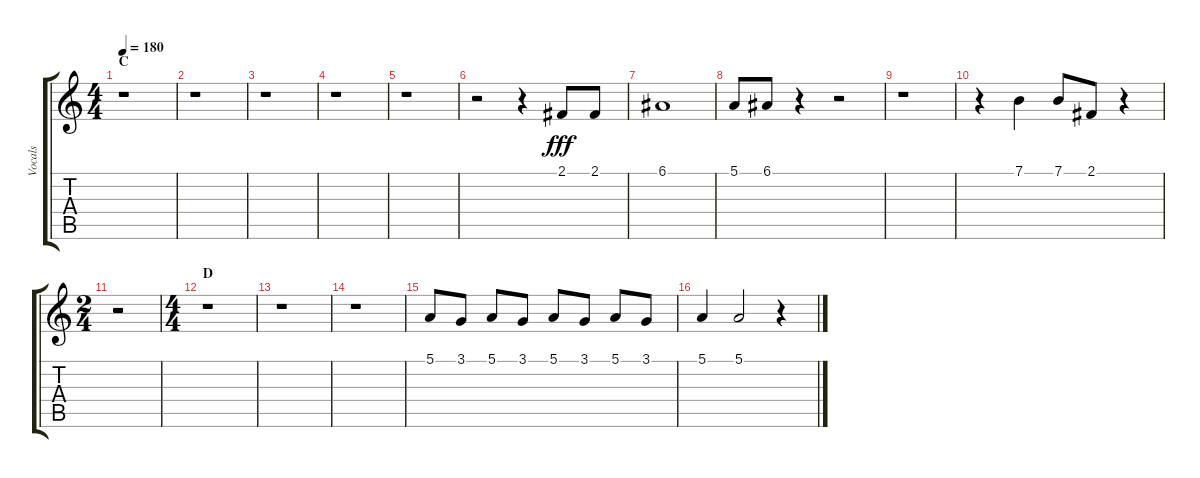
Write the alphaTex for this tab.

\track ("Vocals" "Vocals") {instrument lead6voice}
\staff {score tabs}
\tuning (E4 B3 G3 D3 A2 E2) {hide}
\ts (4 4)
\section ("" "C")
\tempo 180
\clef g2
\ks c
r.1{dy fff} |
r.1 |
r.1 |
r.1 |
r.1 |
r.2 r.4 2.1.8 2.1.8 |
6.1.1 |
5.1.8 6.1.8 r.4 r.2 |
r.1 |
r.4 7.1.4 7.1.8 2.1.8 r.4 |
\ts (2 4)
r.2 |
\ts (4 4)
\section ("" "D")
r.1 |
r.1 |
r.1 |
5.1.8 3.1.8 5.1.8 3.1.8 5.1.8 3.1.8 5.1.8 3.1.8 |
5.1.4 5.1.2 r.4
